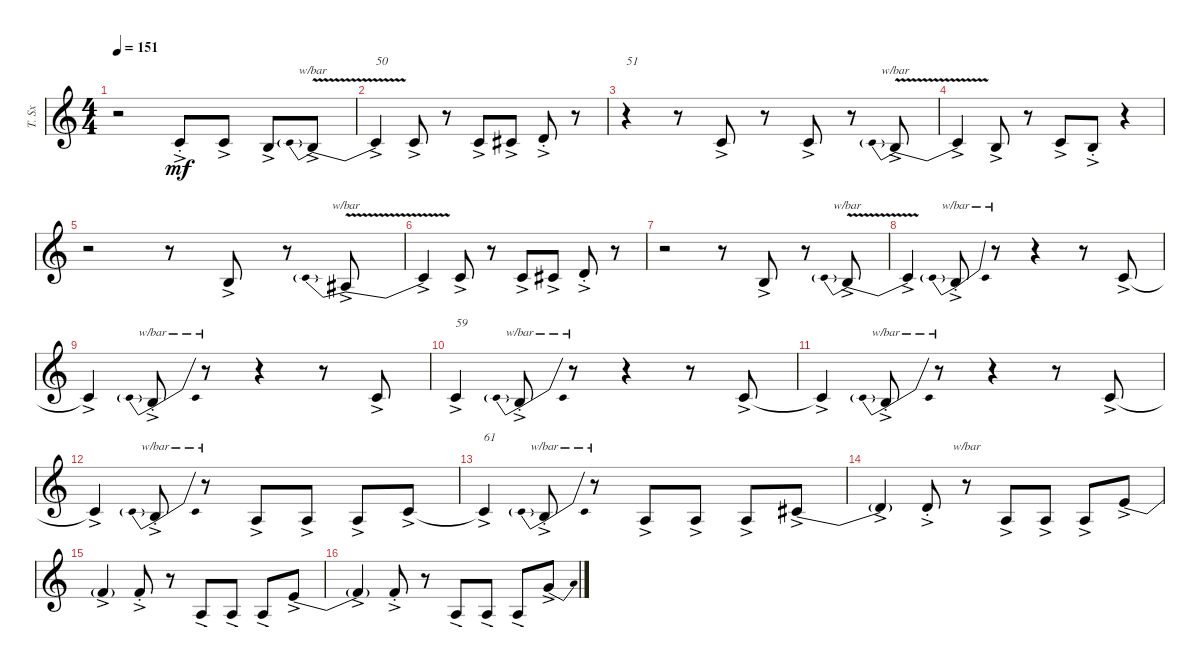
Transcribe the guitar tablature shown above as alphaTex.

\bracketExtendMode groupsimilarinstruments
\track ("Tenor Sax" "T. Sx") {instrument acousticgrandpiano}
\staff {score}
\tuning (E4 B3 G3 D3 A2 E2)
\ts (4 4)
\tempo 151
\clef g2
\ks aminor
r.2{dy mf} 1.2{ac st}.8 1.2{ac}.8 4.3{ac}.8 1.2{v ac}.8{tbe (predivedive default 0 -2 21 0)} |
1.2{v ac t}.4{txt "50"} 1.2{ac}.8 r.8 1.2{ac}.8 2.2{ac acc #}.8 3.2{ac st}.8 r.8 |
r.4{txt "51"} r.8 1.2{ac}.8 r.8 1.2{ac}.8 r.8 1.2{v ac}.8{tbe (predivedive default 0 -2 10.799999999999999 0)} |
1.2{v ac t}.4 4.3{ac}.8 r.8 1.2{ac}.8 4.3{ac st}.8 r.4 |
r.2 r.8 4.3{ac}.8 r.8 1.2{v ac}.8{tbe (predivedive default 0 -4 10.2 0)} |
1.2{v ac t}.4 1.2{ac}.8 r.8 1.2{ac}.8 2.2{ac acc #}.8 3.2{ac st}.8 r.8 |
r.2 r.8 4.3{ac}.8 r.8 1.2{v ac}.8{tbe (predivedive default 0 -2 7.199999999999999 0)} |
1.2{v ac t}.4 1.2{ac st}.8{tbe (predivedive default 0 -2 7.199999999999999 0)} r.8{tbe (dive default 0 -2 7.199999999999999 0)} r.4 r.8 1.2{ac}.8 |
1.2{ac t}.4 1.2{ac st}.8{tbe (predivedive default 0 -2 7.199999999999999 0)} r.8{tbe (dive default 0 -2 7.199999999999999 0)} r.4 r.8 1.2{ac}.8 |
1.2{ac}.4{txt "59"} 1.2{ac st}.8{tbe (predivedive default 0 -2 7.199999999999999 0)} r.8{tbe (dive default 0 -2 7.199999999999999 0)} r.4 r.8 1.2{ac}.8 |
1.2{ac t}.4 1.2{ac st}.8{tbe (predivedive default 0 -2 7.199999999999999 0)} r.8{tbe (dive default 0 -2 7.199999999999999 0)} r.4 r.8 1.2{ac}.8 |
1.2{ac t}.4 1.2{ac st}.8{tbe (predivedive default 0 -2 7.199999999999999 0)} r.8{tbe (dive default 0 -2 7.199999999999999 0)} 2.3{ac}.8 2.3{ac}.8 2.3{ac}.8 1.2{ac}.8 |
1.2{ac t}.4{txt "61"} 1.2{ac st}.8{tbe (predivedive default 0 -2 7.199999999999999 0)} r.8{tbe (dive default 0 -2 7.199999999999999 0)} 2.3{ac}.8 2.3{ac}.8 2.3{ac}.8 2.2{be (bend 0.6 0 30 2) ac acc #}.8 |
2.2{be (hold 0 2 60 2) ac t}.4 3.2{ac st}.8 r.8{tbe (predivedive default 0 -2 7.199999999999999 0)} 2.3{ac}.8 2.3{ac}.8 2.3{ac}.8 5.2{be (bend 0 0 21 2) ac}.8 |
5.2{be (hold 0 2 60 2) ac t}.4 1.1{ac st}.8 r.8 2.3{ac}.8 2.3{ac}.8 2.3{ac}.8 5.2{be (bend 0 0 21 2) ac}.8 |
5.2{be (hold 0 2 60 2) ac t}.4 1.1{ac st}.8 r.8 2.3{ac}.8 2.3{ac}.8 2.3{ac}.8 3.1{be (bend 0 0 52.8 4) ac}.8
